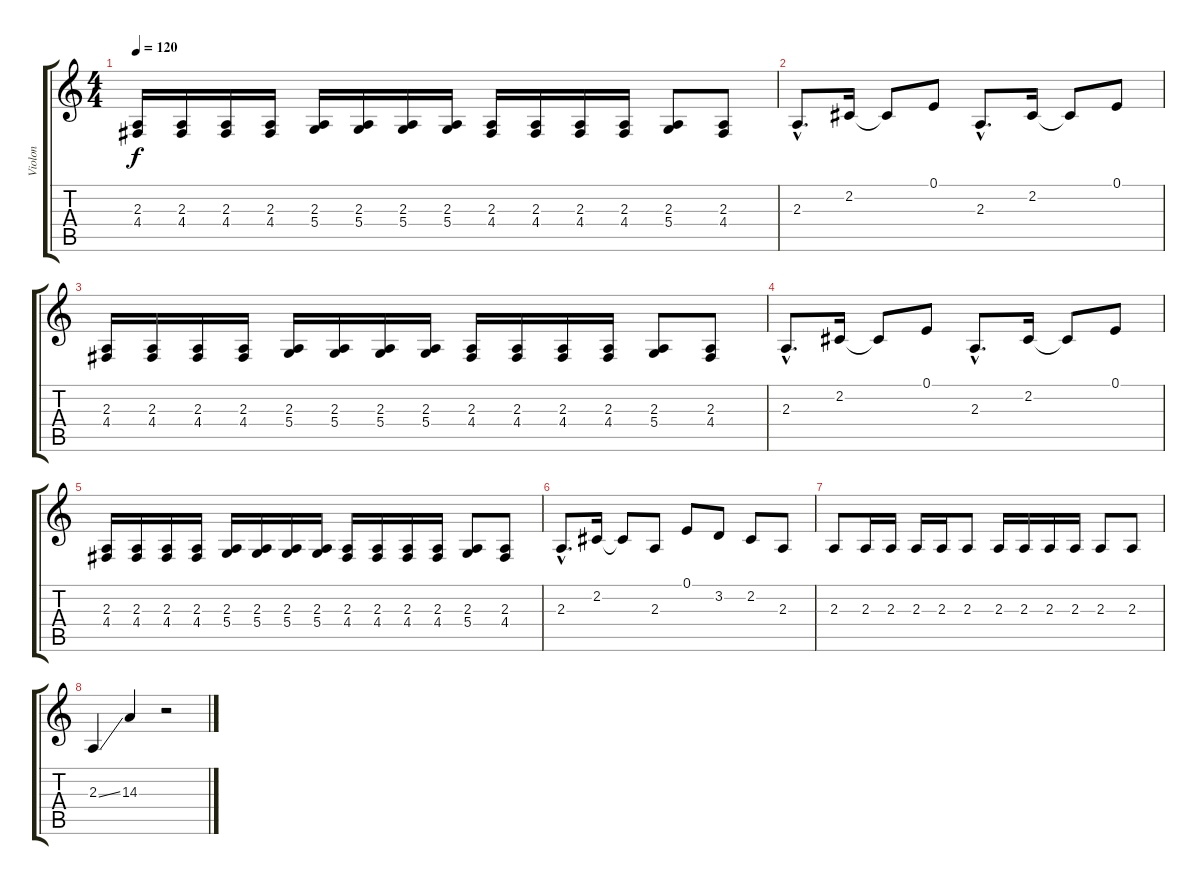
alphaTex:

\track ("Violon" "Violon") {instrument violin}
\staff {score tabs}
\tuning (E4 B3 G3 D3 A2 E2) {hide}
\ts (4 4)
\tempo 120
\clef g2
\ks c
(2.3 4.4).16{dy f} (2.3 4.4).16 (2.3 4.4).16 (2.3 4.4).16 (2.3 5.4).16 (2.3 5.4).16 (2.3 5.4).16 (2.3 5.4).16 (2.3 4.4).16 (2.3 4.4).16 (2.3 4.4).16 (2.3 4.4).16 (2.3 5.4).8 (2.3 4.4).8 |
2.3{hac}.8{d} 2.2.16 2.2{t}.8 0.1.8 2.3{hac}.8{d} 2.2.16 2.2{t}.8 0.1.8 |
(2.3 4.4).16 (2.3 4.4).16 (2.3 4.4).16 (2.3 4.4).16 (2.3 5.4).16 (2.3 5.4).16 (2.3 5.4).16 (2.3 5.4).16 (2.3 4.4).16 (2.3 4.4).16 (2.3 4.4).16 (2.3 4.4).16 (2.3 5.4).8 (2.3 4.4).8 |
2.3{hac}.8{d} 2.2.16 2.2{t}.8 0.1.8 2.3{hac}.8{d} 2.2.16 2.2{t}.8 0.1.8 |
(2.3 4.4).16 (2.3 4.4).16 (2.3 4.4).16 (2.3 4.4).16 (2.3 5.4).16 (2.3 5.4).16 (2.3 5.4).16 (2.3 5.4).16 (2.3 4.4).16 (2.3 4.4).16 (2.3 4.4).16 (2.3 4.4).16 (2.3 5.4).8 (2.3 4.4).8 |
2.3{hac}.8{d} 2.2.16 2.2{t}.8 2.3.8 0.1.8 3.2.8 2.2.8 2.3.8 |
2.3.8 2.3.16 2.3.16 2.3.16 2.3.16 2.3.8 2.3.16 2.3.16 2.3.16 2.3.16 2.3.8 2.3.8 |
2.3{ss}.4 14.3.4 r.2
